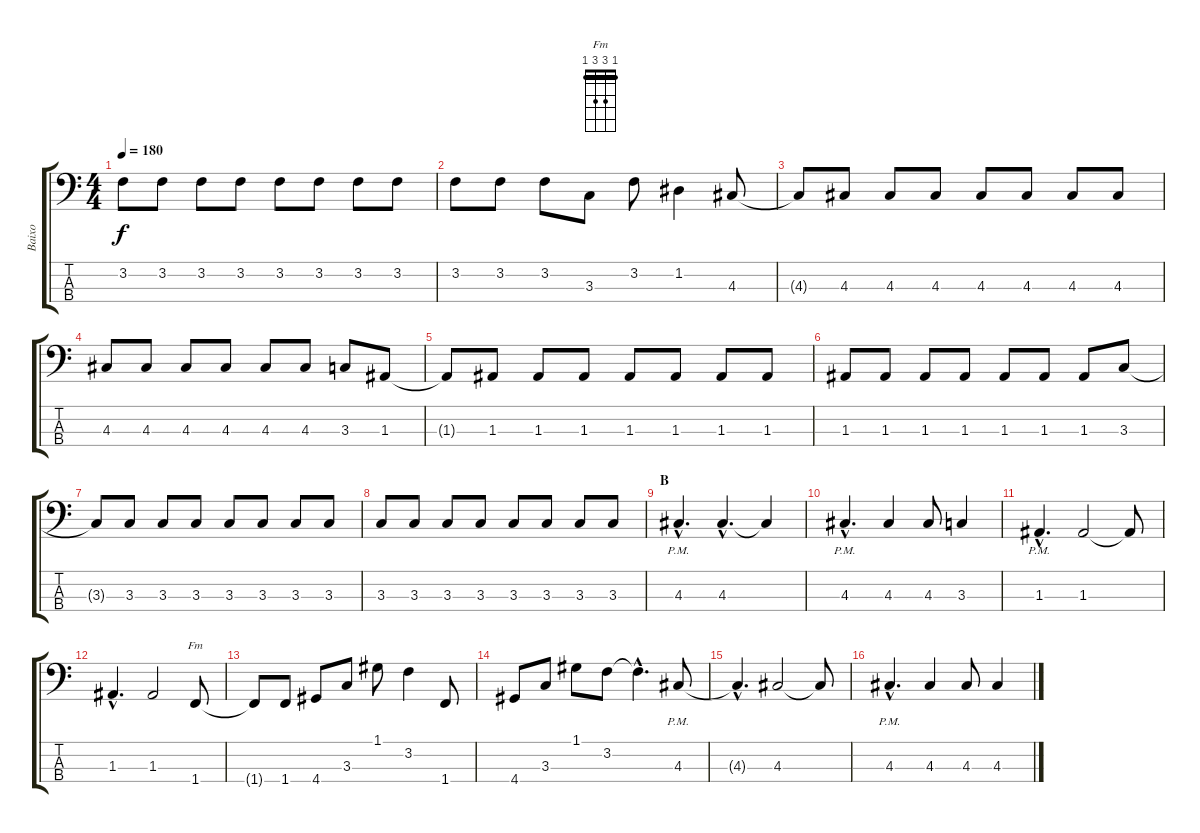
\track ("Baixo" "Baixo") {instrument electricbassfinger}
\staff {score tabs}
\tuning (G2 D2 A1 E1) {hide}
\chord ("Fm" 1 3 3 1) {barre 1}
\ts (4 4)
\tempo 180
\clef f4
\ks c
3.2{t}.8{dy f} 3.2.8 3.2.8 3.2.8 3.2.8 3.2.8 3.2.8 3.2.8 |
3.2.8 3.2.8 3.2.8 3.3.8 3.2.8 1.2.4 4.3.8 |
4.3{t}.8 4.3.8 4.3.8 4.3.8 4.3.8 4.3.8 4.3.8 4.3.8 |
4.3.8 4.3.8 4.3.8 4.3.8 4.3.8 4.3.8 3.3.8 1.3.8 |
1.3{t}.8 1.3.8 1.3.8 1.3.8 1.3.8 1.3.8 1.3.8 1.3.8 |
1.3.8 1.3.8 1.3.8 1.3.8 1.3.8 1.3.8 1.3.8 3.3.8 |
3.3{t}.8 3.3.8 3.3.8 3.3.8 3.3.8 3.3.8 3.3.8 3.3.8 |
3.3.8 3.3.8 3.3.8 3.3.8 3.3.8 3.3.8 3.3.8 3.3.8 |
\section ("" "B")
4.3{hac pm}.4{d} 4.3{hac}.4{d} 4.3{t}.4 |
4.3{hac pm}.4{d} 4.3.4 4.3.8 3.3.4 |
1.3{hac pm}.4{d} 1.3.2 1.3{t}.8 |
1.3{hac}.4{d} 1.3.2 1.4.8{ch "Fm"} |
1.4{t}.8 1.4.8 4.4.8 3.3.8 1.1.8 3.2.4 1.4.8 |
4.4.8 3.3.8 1.1.8 3.2.8 3.2{hac t}.4{d} 4.3{pm}.8 |
4.3{hac t}.4{d} 4.3.2 4.3{t}.8 |
4.3{hac pm}.4{d} 4.3.4 4.3.8 4.3.4
